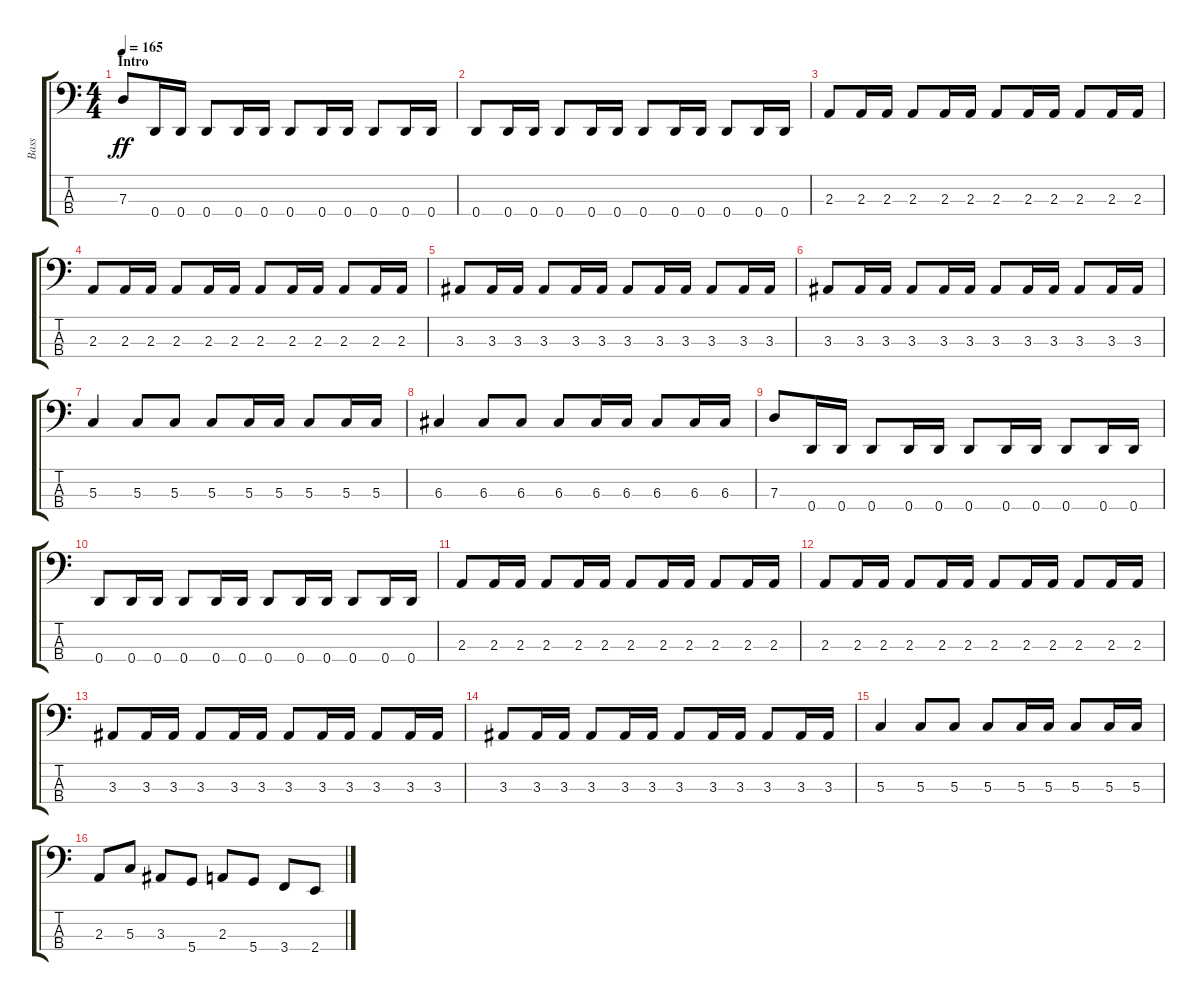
\track ("Bass" "Bass") {instrument electricbasspick}
\staff {score tabs}
\tuning (F2 C2 G1 D1) {hide}
\ts (4 4)
\section ("" "Intro")
\tempo 165
\clef f4
\ks c
7.3.8{dy ff instrument electricbasspick} 0.4.16 0.4.16 0.4.8 0.4.16 0.4.16 0.4.8 0.4.16 0.4.16 0.4.8 0.4.16 0.4.16 |
0.4.8 0.4.16 0.4.16 0.4.8 0.4.16 0.4.16 0.4.8 0.4.16 0.4.16 0.4.8 0.4.16 0.4.16 |
2.3.8 2.3.16 2.3.16 2.3.8 2.3.16 2.3.16 2.3.8 2.3.16 2.3.16 2.3.8 2.3.16 2.3.16 |
2.3.8 2.3.16 2.3.16 2.3.8 2.3.16 2.3.16 2.3.8 2.3.16 2.3.16 2.3.8 2.3.16 2.3.16 |
3.3.8 3.3.16 3.3.16 3.3.8 3.3.16 3.3.16 3.3.8 3.3.16 3.3.16 3.3.8 3.3.16 3.3.16 |
3.3.8 3.3.16 3.3.16 3.3.8 3.3.16 3.3.16 3.3.8 3.3.16 3.3.16 3.3.8 3.3.16 3.3.16 |
5.3.4 5.3.8 5.3.8 5.3.8 5.3.16 5.3.16 5.3.8 5.3.16 5.3.16 |
6.3.4 6.3.8 6.3.8 6.3.8 6.3.16 6.3.16 6.3.8 6.3.16 6.3.16 |
7.3.8 0.4.16 0.4.16 0.4.8 0.4.16 0.4.16 0.4.8 0.4.16 0.4.16 0.4.8 0.4.16 0.4.16 |
0.4.8 0.4.16 0.4.16 0.4.8 0.4.16 0.4.16 0.4.8 0.4.16 0.4.16 0.4.8 0.4.16 0.4.16 |
2.3.8 2.3.16 2.3.16 2.3.8 2.3.16 2.3.16 2.3.8 2.3.16 2.3.16 2.3.8 2.3.16 2.3.16 |
2.3.8 2.3.16 2.3.16 2.3.8 2.3.16 2.3.16 2.3.8 2.3.16 2.3.16 2.3.8 2.3.16 2.3.16 |
3.3.8 3.3.16 3.3.16 3.3.8 3.3.16 3.3.16 3.3.8 3.3.16 3.3.16 3.3.8 3.3.16 3.3.16 |
3.3.8 3.3.16 3.3.16 3.3.8 3.3.16 3.3.16 3.3.8 3.3.16 3.3.16 3.3.8 3.3.16 3.3.16 |
5.3.4 5.3.8 5.3.8 5.3.8 5.3.16 5.3.16 5.3.8 5.3.16 5.3.16 |
2.3.8 5.3.8 3.3.8 5.4.8 2.3.8 5.4.8 3.4.8 2.4.8
